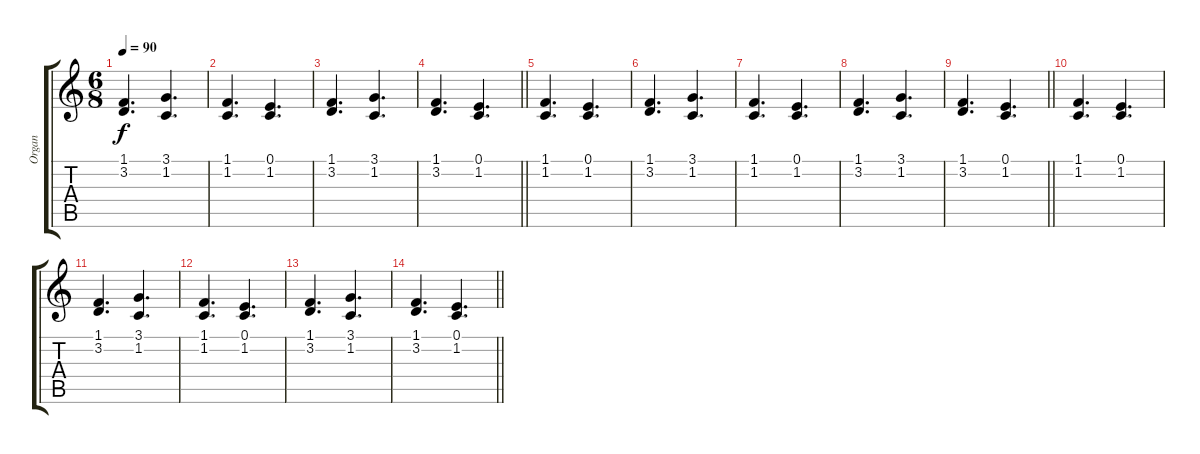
\track ("Organ" "Organ") {instrument percussiveorgan}
\staff {score tabs}
\tuning (E4 B3 G3 D3 A2 E2) {hide}
\ts (6 8)
\tempo 90
\clef g2
\ks c
(1.1 3.2).4{d dy f} (3.1 1.2).4{d} |
(1.1 1.2).4{d} (0.1 1.2).4{d} |
(1.1 3.2).4{d} (3.1 1.2).4{d} |
\barLineRight lightlight
(1.1 3.2).4{d} (0.1 1.2).4{d} |
(1.1 1.2).4{d} (0.1 1.2).4{d} |
(1.1 3.2).4{d} (3.1 1.2).4{d} |
(1.1 1.2).4{d} (0.1 1.2).4{d} |
(1.1 3.2).4{d} (3.1 1.2).4{d} |
\barLineRight lightlight
(1.1 3.2).4{d} (0.1 1.2).4{d} |
(1.1 1.2).4{d} (0.1 1.2).4{d} |
(1.1 3.2).4{d} (3.1 1.2).4{d} |
(1.1 1.2).4{d} (0.1 1.2).4{d} |
(1.1 3.2).4{d} (3.1 1.2).4{d} |
\barLineRight lightlight
(1.1 3.2).4{d} (0.1 1.2).4{d}
